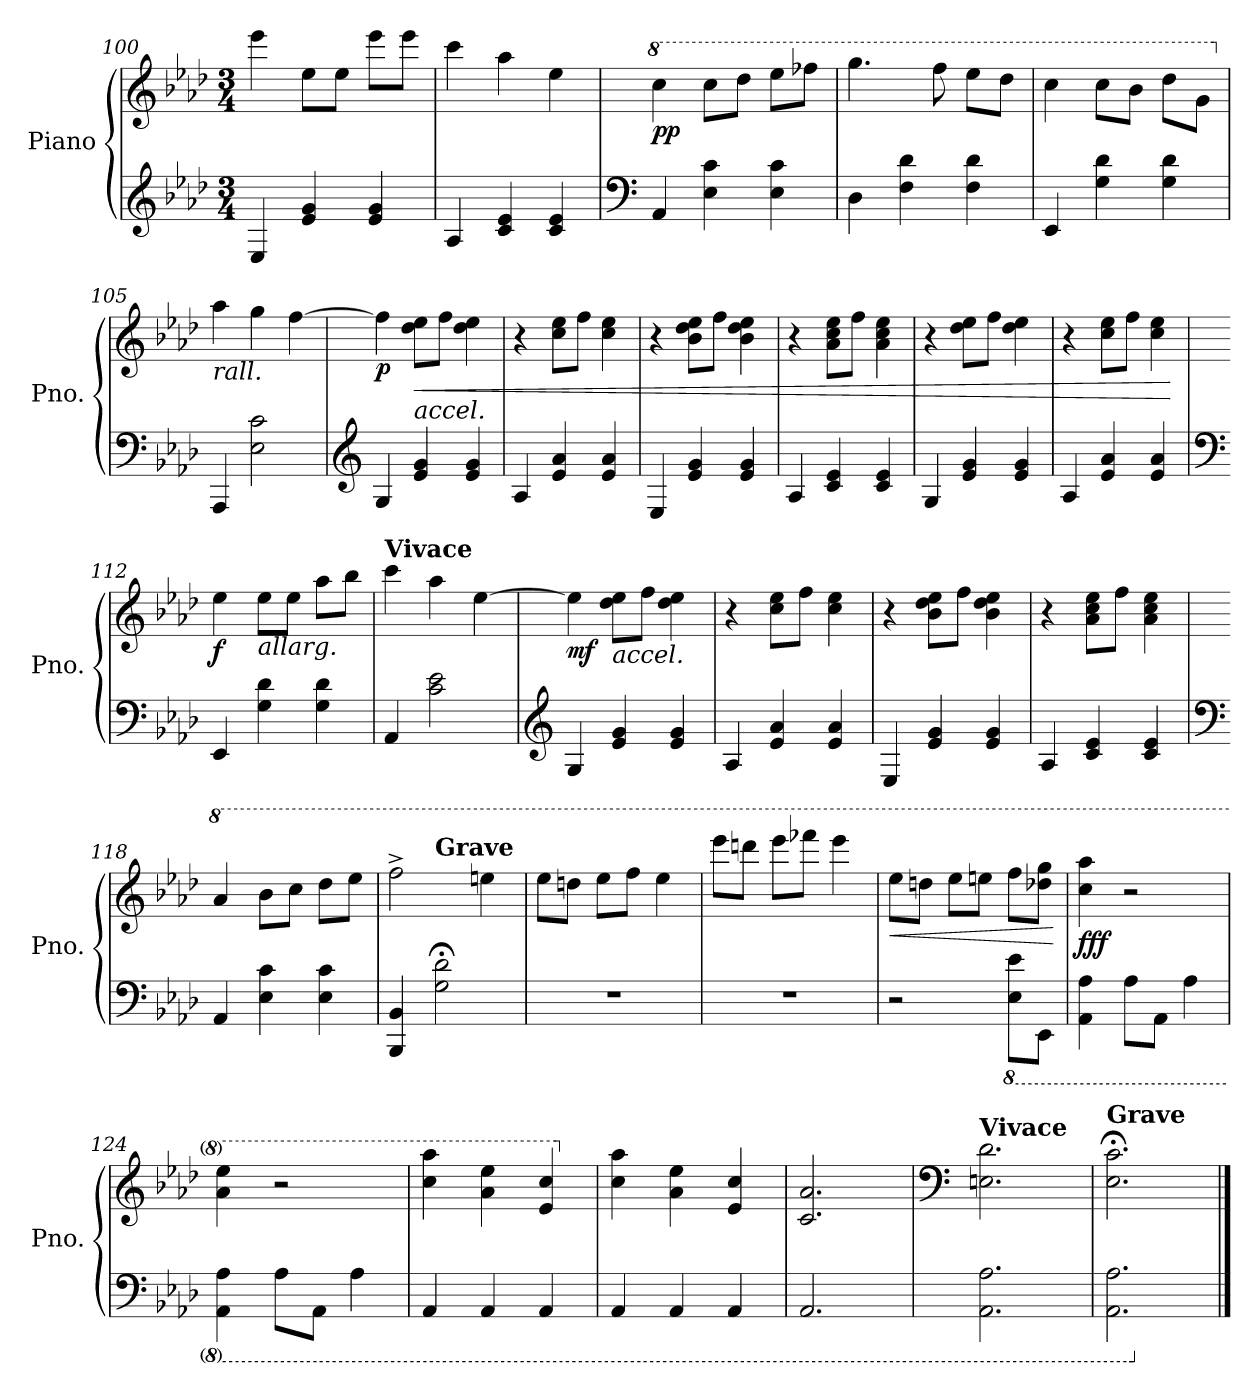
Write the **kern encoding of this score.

**kern	**kern	**dynam
*part1	*part1	*part1
*staff2	*staff1	*staff1/2
*I"Piano	*	*
*I'Pno.	*	*
*clefG2	*clefG2	*
*k[b-e-a-d-]	*k[b-e-a-d-]	*
*M3/4	*M3/4	*
=100	=100	=100
4E-/	4eee-\	.
4e-/ 4g/	8ee-\L	.
.	8ee-\J	.
4e-/ 4g/	8eee-\L	.
.	8eee-\J	.
=101	=101	=101
4A-/	4ccc\	.
4c/ 4e-/	4aa-\	.
4c/ 4e-/	4ee-\	.
=102	=102	=102
*clefF4	*	*
*	*8va	*
!	!	!LO:DY:b
4AA-/	4ccc\	pp
4E-\ 4c\	8ccc\L	.
.	8ddd-\J	.
4E-\ 4c\	8eee-\L	.
.	8fff-X\J	.
=103	=103	=103
4D-\	4.ggg\	.
4F\ 4d-\	.	.
.	8fff\	.
4F\ 4d-\	8eee-\L	.
.	8ddd-\J	.
!!LO:LB:g=z
=104	=104	=104
4EE-/	4ccc\	.
4G\ 4d-\	8ccc\L	.
.	8bb-\J	.
4G\ 4d-\	8ddd-\L	.
.	8gg\J	.
=105	=105	=105
*	*X8va	*
!	!LO:TX:b:i:t=rall.	!
4AAA-/	4aa-\	.
2E-\ 2c\	4gg\	.
.	[4ff\	.
=106	=106	=106
*clefG2	*	*
*	*MM224	*
!	!	!LO:DY:b
4G/	4ff\]	p
!	!LO:TX:b:i:t=accel.	!
!	!	!LO:HP:b
4e-/ 4g/	8dd-\ 8ee-\L	<
.	8ff\J	.
4e-/ 4g/	4dd-\ 4ee-\	.
=107	=107	=107
4A-/	4r	.
4e-/ 4a-/	8cc\ 8ee-\L	.
.	8ff\J	.
4e-/ 4a-/	4cc\ 4ee-\	.
=108	=108	=108
4E-/	4r	.
4e-/ 4g/	8b-\ 8dd-\ 8ee-\L	.
.	8ff\J	.
4e-/ 4g/	4b-\ 4dd-\ 4ee-\	.
=109	=109	=109
4A-/	4r	.
4c/ 4e-/	8a-\ 8cc\ 8ee-\L	.
.	8ff\J	.
4c/ 4e-/	4a-\ 4cc\ 4ee-\	.
=110	=110	=110
4G/	4r	.
4e-/ 4g/	8dd-\ 8ee-\L	.
.	8ff\J	.
4e-/ 4g/	4dd-\ 4ee-\	.
=111	=111	=111
4A-/	4r	.
4e-/ 4a-/	8cc\ 8ee-\L	.
.	8ff\J	.
4e-/ 4a-/	4cc\ 4ee-\	.
.	.	[
!!LO:LB:g=z
=112	=112	=112
*clefF4	*	*
!	!	!LO:DY:b
4EE-/	4ee-\	f
!	!LO:TX:b:i:t=allarg.	!
4G\ 4d-\	8ee-\L	.
.	8ee-\J	.
4G\ 4d-\	8aa-\L	.
.	8bb-\J	.
=113	=113	=113
!	!LO:TX:a:B:t=Vivace	!
4AA-/	4ccc\	.
2c\ 2e-\	4aa-\	.
.	[4ee-\	.
=114	=114	=114
*clefG2	*	*
*	*MM224	*
!	!	!LO:DY:b
4G/	4ee-\]	mf
!	!LO:TX:b:i:t=accel.	!
4e-/ 4g/	8dd-\ 8ee-\L	.
.	8ff\J	.
4e-/ 4g/	4dd-\ 4ee-\	.
=115	=115	=115
4A-/	4r	.
4e-/ 4a-/	8cc\ 8ee-\L	.
.	8ff\J	.
4e-/ 4a-/	4cc\ 4ee-\	.
=116	=116	=116
4E-/	4r	.
4e-/ 4g/	8b-\ 8dd-\ 8ee-\L	.
.	8ff\J	.
4e-/ 4g/	4b-\ 4dd-\ 4ee-\	.
=117	=117	=117
4A-/	4r	.
4c/ 4e-/	8a-\ 8cc\ 8ee-\L	.
.	8ff\J	.
4c/ 4e-/	4a-\ 4cc\ 4ee-\	.
=118	=118	=118
*clefF4	*	*
*	*8va	*
4AA-/	4aa-/	.
4E-\ 4c\	8bb-\L	.
.	8ccc\J	.
4E-\ 4c\	8ddd-\L	.
.	8eee-\J	.
=119	=119	=119
*	*^	*
4BBB-/ 4BB-/	2fff^\	4ryy	.
!	!	!LO:TX:a:B:t=Grave	!
2G\;< 2d-\;<	.	2ryy	.
*	*MM224	*	*
.	4eeen\	.	.
*	*v	*v	*
!!LO:LB:g=z
=120	=120	=120
2.r	8eee-\L	.
.	8dddn\J	.
.	8eee-\L	.
.	8fff\J	.
.	4eee-\	.
=121	=121	=121
2.r	8eeee-\L	.
.	8ddddn\J	.
.	8eeee-\L	.
.	8ffff-X\J	.
.	4eeee-\	.
=122	=122	=122
!	!	!LO:HP:b
2r	8eee-\L	<
.	8dddn\J	.
.	8eee-\L	.
.	8eeen\J	.
*8ba	*	*
8EE-\ 8E-\L	8fff\L	.
8EEE-\J	8ddd-X\ 8ggg\J	.
.	.	[
=123	=123	=123
!	!	!LO:DY:b
!	!	!LO:DY:n=1:b
4AAA-\ 4AA-\	4ccc\ 4aaa-\	f ff
8AA-\L	2r	.
8AAA-\J	.	.
4AA-\	.	.
=124	=124	=124
4AAA-\ 4AA-\	4aa-\ 4eee-\	.
8AA-\L	2r	.
8AAA-\J	.	.
4AA-\	.	.
=125	=125	=125
4AAA-/	4ccc\ 4aaa-\	.
4AAA-/	4aa-\ 4eee-\	.
4AAA-/	4ee-/ 4ccc/	.
=126	=126	=126
*	*X8va	*
4AAA-/	4cc\ 4aa-\	.
4AAA-/	4a-\ 4ee-\	.
4AAA-/	4e-/ 4cc/	.
=127	=127	=127
2.AAA-/	2.c/ 2.a-/	.
=128	=128	=128
*	*clefF4	*
!	!LO:TX:a:B:t=Vivace	!
2.AAA-\ 2.AA-\	2.En\ 2.d-\	.
=129	=129	=129
!	!LO:TX:a:B:t=Grave	!
2.AAA-\ 2.AA-\	2.E-\;< 2.c\;<	.
*X8ba	*	*
==	==	==
*-	*-	*-
